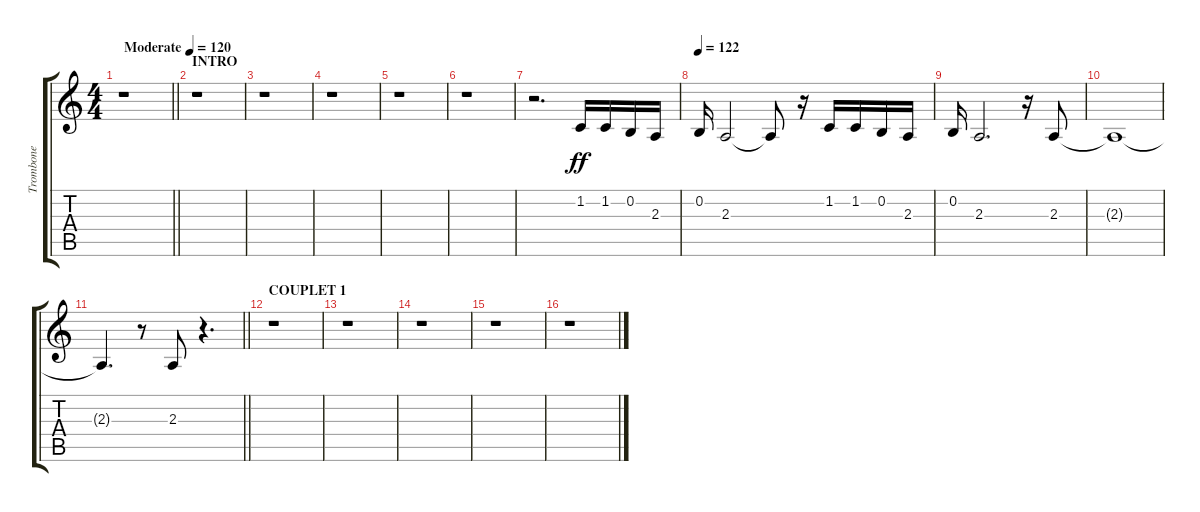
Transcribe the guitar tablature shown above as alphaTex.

\track ("Trombone" "Trombone") {instrument trombone}
\staff {score tabs}
\tuning (E4 B3 G3 D3 A2 E2) {hide}
\ts (4 4)
\tempo (120 "Moderate")
\clef g2
\barLineRight lightlight
\ks c
r.1{dy ff instrument trombone} |
\section ("" "INTRO")
r.1 |
r.1 |
r.1 |
r.1 |
r.1 |
r.2{d} 1.2.16 1.2.16 0.2.16 2.3.16 |
\tempo 122
0.2.16 2.3.2 2.3{t}.8 r.16 1.2.16 1.2.16 0.2.16 2.3.16 |
0.2.16 2.3.2{d} r.16 2.3.8 |
2.3{t}.1 |
\barLineRight lightlight
2.3{t}.4{d} r.8 2.3.8 r.4{d} |
\section ("" "COUPLET 1")
r.1 |
r.1 |
r.1 |
r.1 |
r.1
